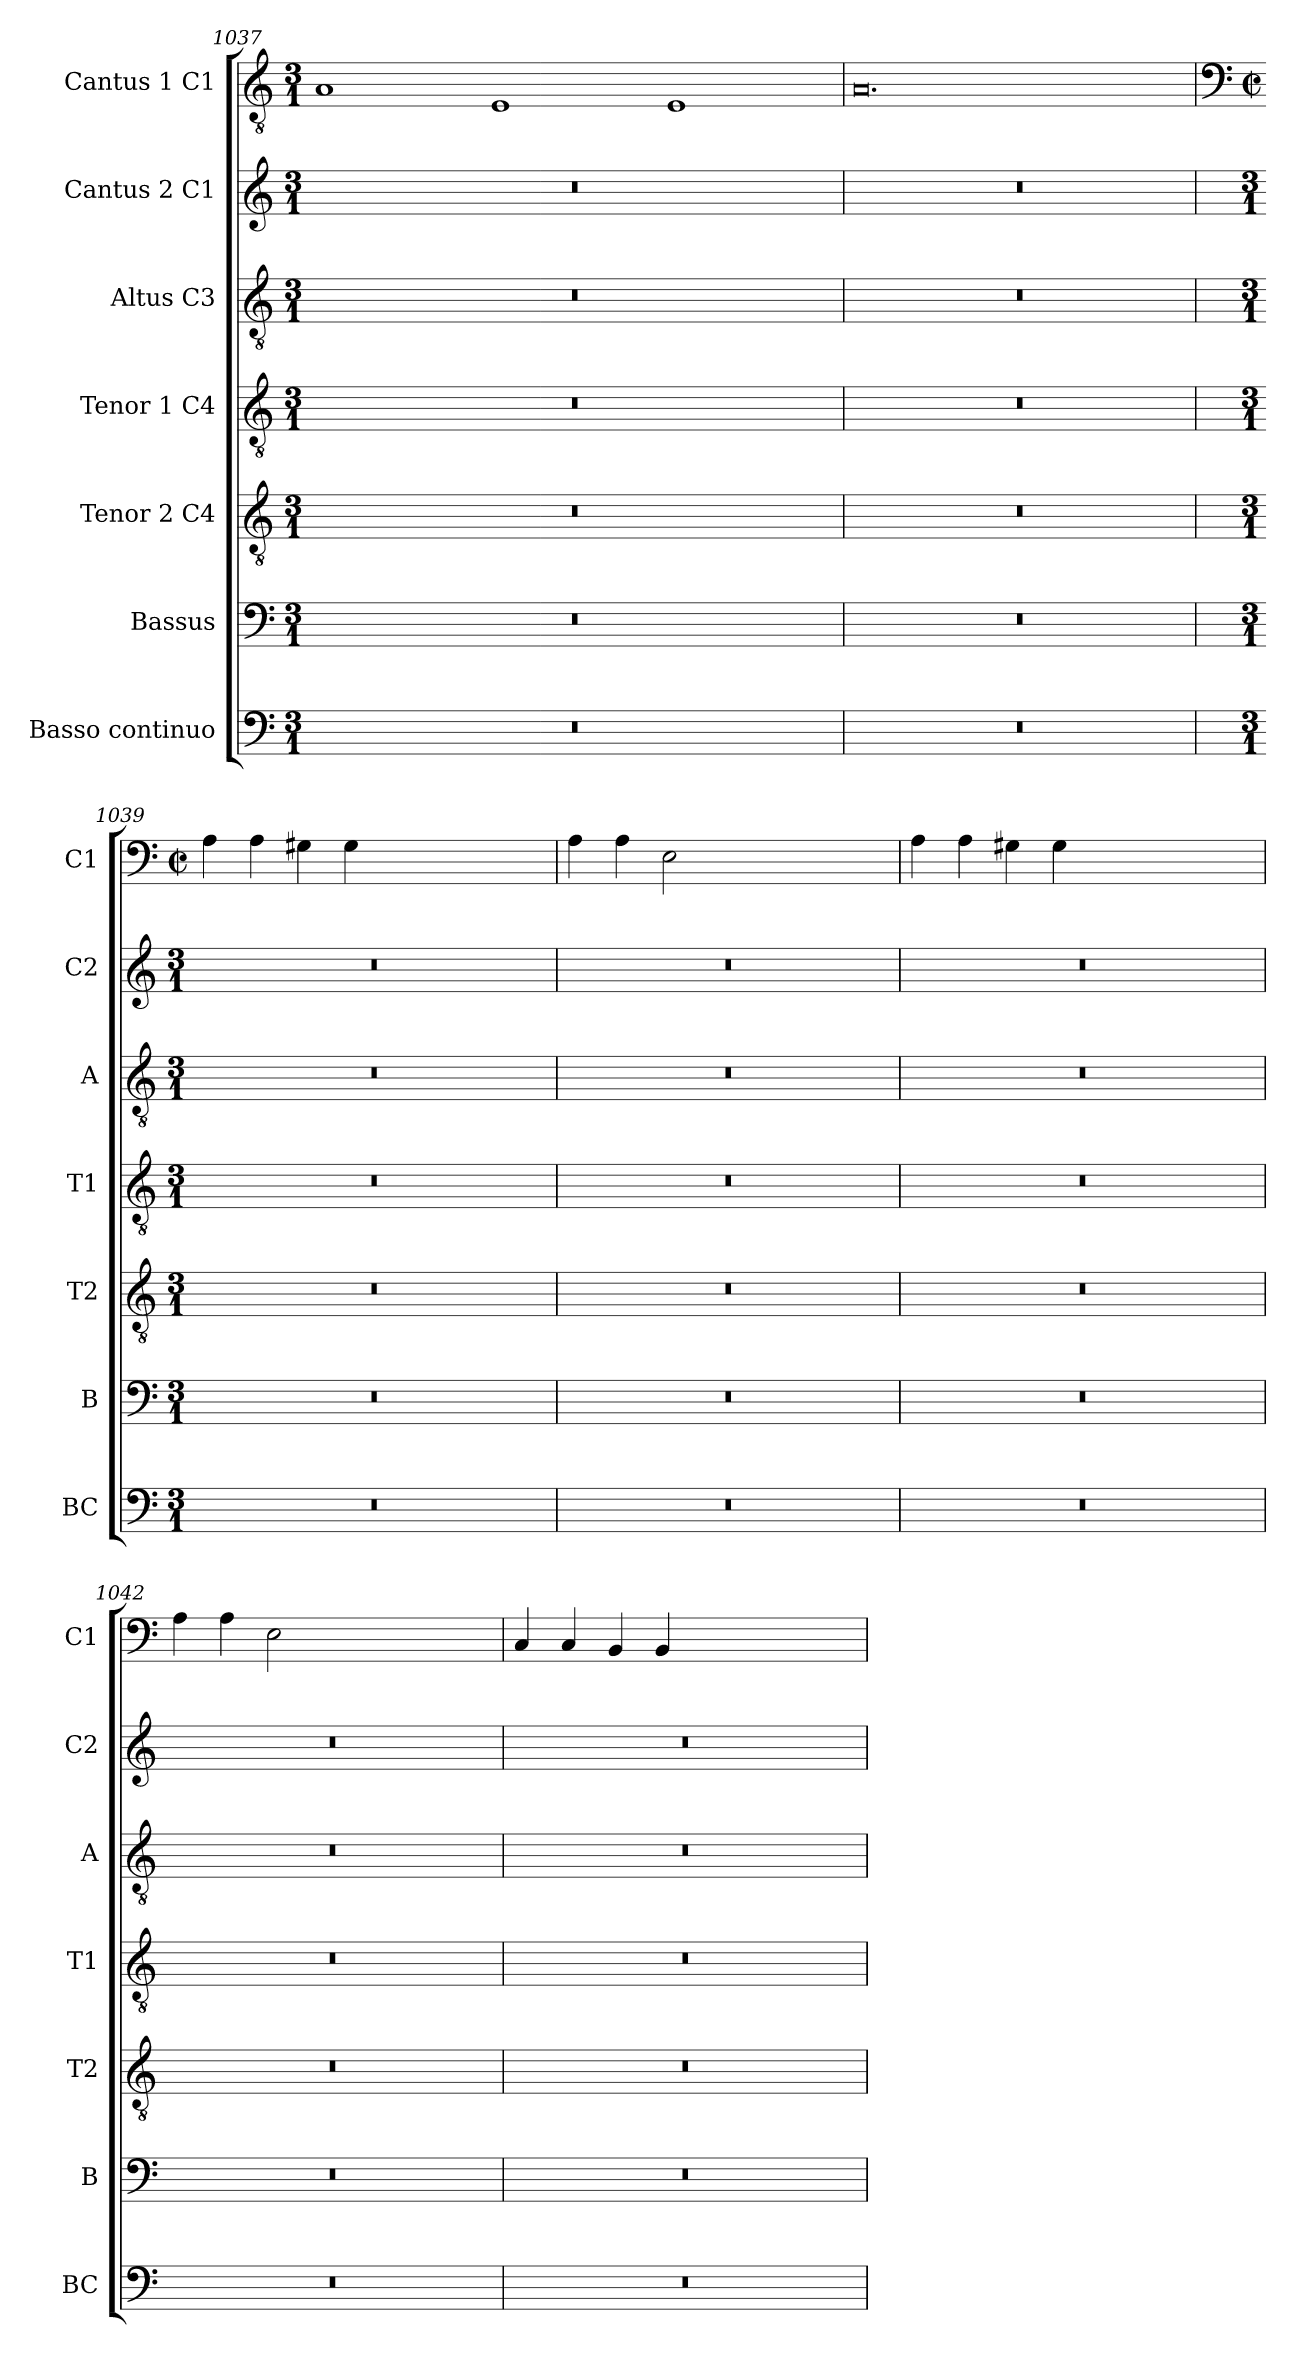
**kern	**kern	**kern	**kern	**kern	**kern	**kern
*part7	*part6	*part5	*part4	*part3	*part2	*part1
*staff7	*staff6	*staff5	*staff4	*staff3	*staff2	*staff1
*I"Basso continuo	*I"Bassus	*I"Tenor 2 C4	*I"Tenor 1 C4	*I"Altus C3	*I"Cantus 2 C1	*I"Cantus 1 C1
*I'BC	*I'B	*I'T2	*I'T1	*I'A	*I'C2	*I'C1
*clefF4	*clefF4	*clefGv2	*clefGv2	*clefGv2	*clefG2	*clefGv2
*ITrd7c12	*	*	*	*	*	*
*k[]	*k[]	*k[]	*k[]	*k[]	*k[]	*k[]
*C:	*C:	*C:	*C:	*C:	*C:	*C:
*M3/1	*M3/1	*M3/1	*M3/1	*M3/1	*M3/1	*M3/1
=1037	=1037	=1037	=1037	=1037	=1037	=1037
0.r	0.r	0.r	0.r	0.r	0.r	1A
.	.	.	.	.	.	1E
.	.	.	.	.	.	1E
=1038	=1038	=1038	=1038	=1038	=1038	=1038
0.r	0.r	0.r	0.r	0.r	0.r	0.A
!!LO:PB:g=z
=1039!	=1039!	=1039!	=1039!	=1039!	=1039!	=1039!
*	*	*	*	*	*	*clefF4
*M3/1	*M3/1	*M3/1	*M3/1	*M3/1	*M3/1	*M2/2
*	*	*	*	*	*	*met(c|)
0.r	0.r	0.r	0.r	0.r	0.r	4A\
.	.	.	.	.	.	4A\
.	.	.	.	.	.	4G#X\
.	.	.	.	.	.	4G#\
.	.	.	.	.	.	0ryy
=1040	=1040	=1040	=1040	=1040	=1040	=1040
0.r	0.r	0.r	0.r	0.r	0.r	4A\
.	.	.	.	.	.	4A\
.	.	.	.	.	.	2E\
.	.	.	.	.	.	0ryy
=1041	=1041	=1041	=1041	=1041	=1041	=1041
0.r	0.r	0.r	0.r	0.r	0.r	4A\
.	.	.	.	.	.	4A\
.	.	.	.	.	.	4G#X\
.	.	.	.	.	.	4G#\
.	.	.	.	.	.	0ryy
=1042	=1042	=1042	=1042	=1042	=1042	=1042
0.r	0.r	0.r	0.r	0.r	0.r	4A\
.	.	.	.	.	.	4A\
.	.	.	.	.	.	2E\
.	.	.	.	.	.	0ryy
=1043	=1043	=1043	=1043	=1043	=1043	=1043
0.r	0.r	0.r	0.r	0.r	0.r	4C/
.	.	.	.	.	.	4C/
.	.	.	.	.	.	4BB/
.	.	.	.	.	.	4BB/
.	.	.	.	.	.	0ryy
=	=	=	=	=	=	=
*-	*-	*-	*-	*-	*-	*-
